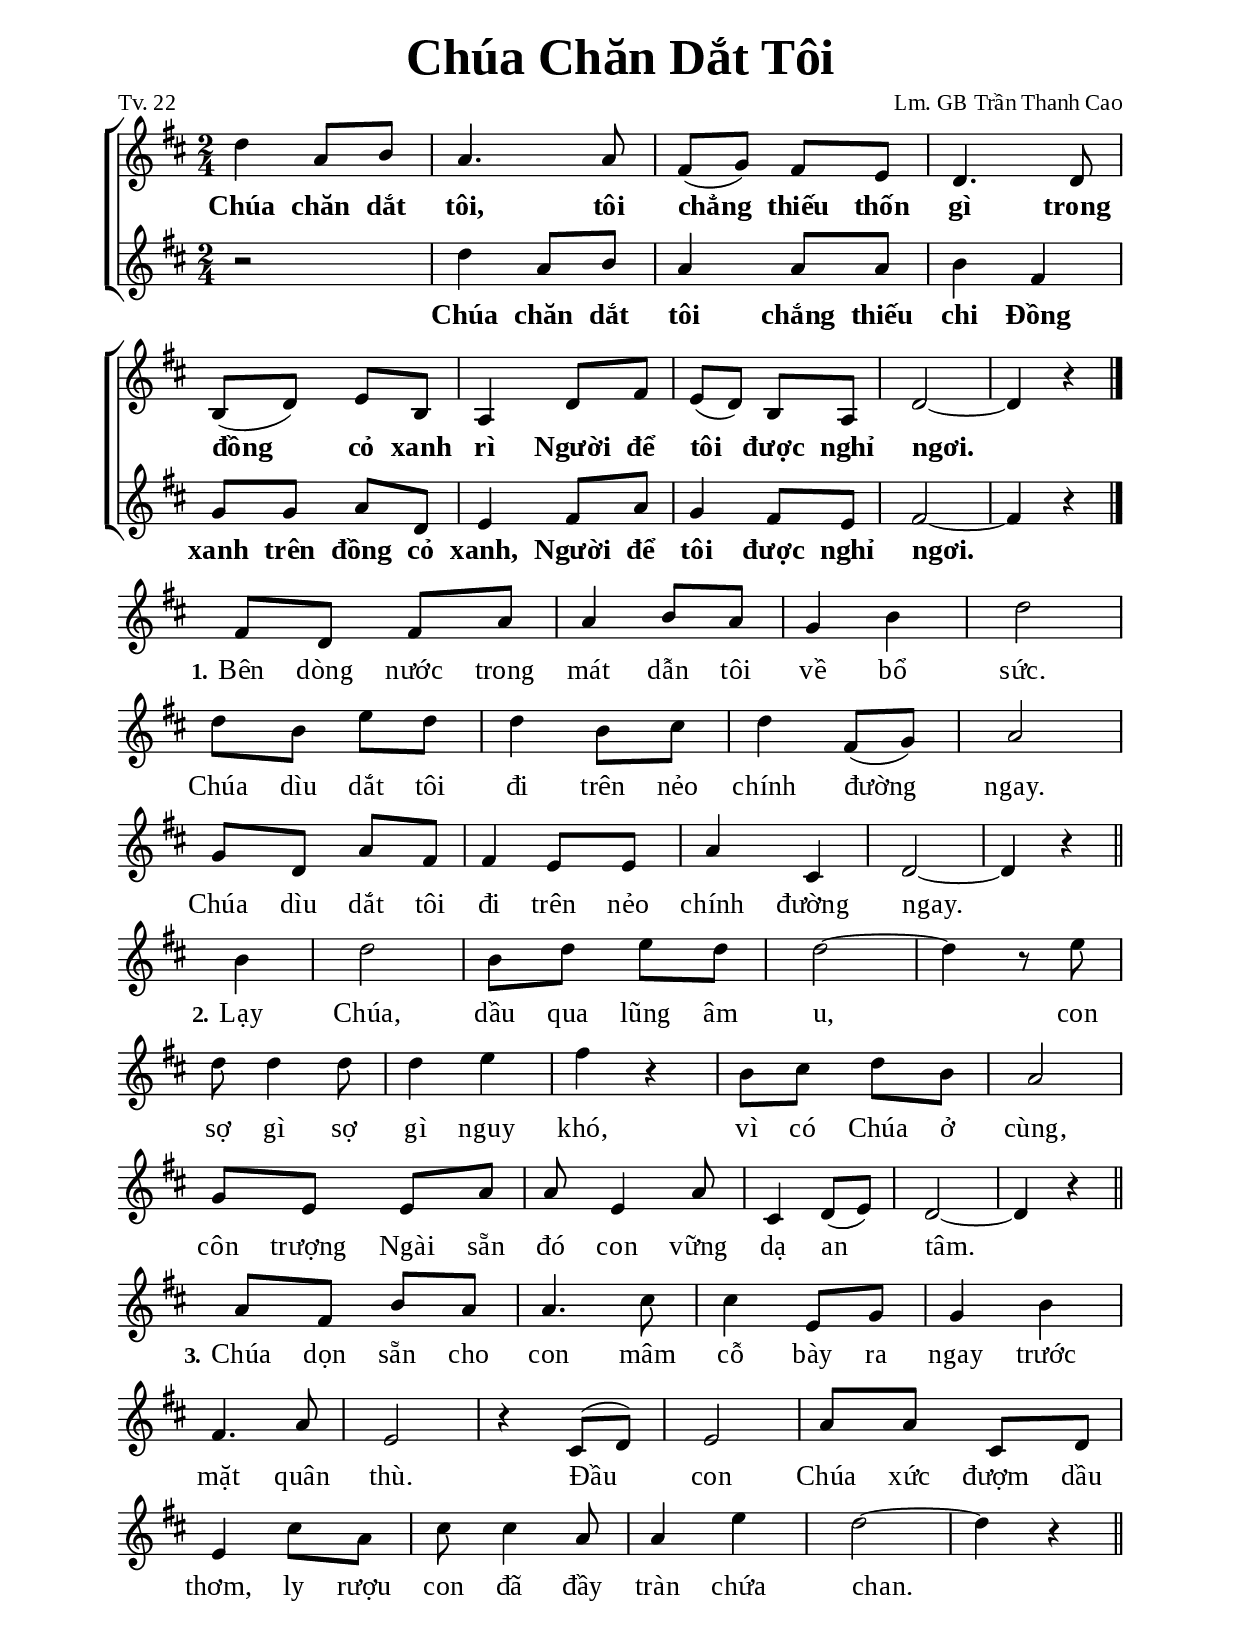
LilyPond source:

% Cài đặt chung
\version "2.22.1"
\include "english.ly"

\header {
  title = \markup { \fontsize #3 "Chúa Chăn Dắt Tôi" }
  poet = "Tv. 22"
  composer = "Lm. GB Trần Thanh Cao"
  %arranger = " "
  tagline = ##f
}

% Nhạc điệp khúc
nhacDiepKhucBas = \relative c'' {
  r2 |
  d4 a8 b |
  a4 a8 a 
  b4 fs |
  g8 g a d, |
  e4 fs8 a |
  g4 fs8 e |
  fs2 ~ |
  fs4 r \bar "|."
}

nhacDiepKhucSop = \relative c'' {
  d4 a8 b |
  a4. a8 |
  fs (g) fs e |
  d4. d8 |
  b (d) e b |
  a4 d8 fs |
  e (d) b a |
  d2 ~ |
  d4 r \bar "|."
}

% Nhạc phiên khúc
nhacPhienKhucMot = \relative c' {
  fs8 d fs a |
  a4 b8 a |
  g4 b |
  d2 |
  d8 b e d |
  d4 b8 cs |
  d4 fs,8 (g) |
  a2 |
  g8 d a' fs |
  fs4 e8 e |
  a4 cs, |
  d2 ~ |
  d4 r \bar "||"
}

nhacPhienKhucHai = \relative c'' {
  \partial 4 b4 |
  d2 |
  b8 d e d |
  d2 ~ |
  d4 r8 e |
  d d4 d8 |
  d4 e fs r |
  b,8 cs d b |
  a2 |
  g8 e e a |
  a e4 a8 |
  cs,4 d8 (e) |
  d2 ~ |
  d4 r \bar "||"
}

nhacPhienKhucBa = \relative c'' {
  a8 fs b a |
  a4. cs8 |
  cs4 e,8 g |
  g4 b |
  fs4. a8 |
  e2 |
  r4 cs8 ^(d) |
  e2 |
  a8 a cs, d |
  e4 cs'8 a |
  cs8 cs4 a8 |
  a4 e' |
  d2 ~ |
  d4 r \bar "||"
}

nhacPhienKhucBon = \relative c'' {
  \partial 4 g8 b |
  d2 |
  b4 d8 e |
  d2 |
  r4 d8 d |
  e4. d8 |
  e8 \acciaccatura e fs4 d8 |
  a2 |
  g4 b |
  d e |
  a,4. (b8) |
  a2 ( |
  a4) cs8 a |
  cs4 cs8 a |
  fs4 cs' |
  d2 ( |
  d4) r \bar "||"
}

% Lời điệp khúc
loiDiepKhucSop = \lyricmode {
  Chúa chăn dắt tôi,
  tôi chẳng thiếu thốn gì
  trong đồng cỏ xanh rì
  Người để tôi được nghỉ ngơi.
}

loiDiepKhucBas = \lyricmode {
  Chúa chăn dắt tôi
  chắng thiếu chi
  Đồng xanh trên đồng cỏ xanh,
  Người để tôi được nghỉ ngơi.
}

% Lời phiên khúc
loiPhienKhucMot = \lyricmode {
  \set stanza = #"1."
  Bên dòng nước trong mát dẫn tôi về bổ sức.
  Chúa dìu dắt tôi đi trên nẻo chính đường ngay.
  Chúa dìu dắt tôi đi trên nẻo chính đường ngay.
}

loiPhienKhucHai = \lyricmode {
  \set stanza = #"2."
  Lạy Chúa, dầu qua lũng âm u,
  con sợ gì sợ gì nguy khó,
  vì có Chúa ở cùng,
  côn trượng Ngài sẵn đó con vững dạ an tâm.
}

loiPhienKhucBa = \lyricmode {
  \set stanza = #"3."
  Chúa dọn sẵn cho con mâm cỗ bày ra ngay trước mặt quân thù.
  Đầu con Chúa xức đượm dầu thơm,
  ly rượu con đã đầy tràn chứa chan.
}

loiPhienKhucBon = \lyricmode {
  \set stanza = #"4."
  Tình thương Chúa và muôn phúc lộc,
  hằng dõi theo dõi theo suốt cuộc đời
  và tôi sống ở nhà Người những ngày tháng,
  những năm dài triền miên.
}


% Dàn trang
\paper {
  #(set-paper-size "a4")
  top-margin = 10\mm
  bottom-margin = 10\mm
  left-margin = 20\mm
  right-margin = 20\mm
  indent = #0
  #(define fonts
    (make-pango-font-tree
      "Liberation Serif"
      "Liberation Serif"
      "Liberation Serif"
      (/ 20 20)))
  page-count = #1
  system-system-spacing = #'((basic-distance . 11)
                             (minimum-distance . 11)
                             (padding . 1))
  score-system-spacing = #'((basic-distance . 11)
                             (minimum-distance . 11)
                             (padding . 1))
}

% Thiết lập tông và nhịp
TongNhip = { \key d \major \time 2/4 }

\score {
  \new ChoirStaff <<
     \new Staff = diepKhuc \with {
        \consists "Merge_rests_engraver"
        %\magnifyStaff #(magstep +1)
      }
      <<
      \new Voice = beSop {
        \TongNhip \stemNeutral \nhacDiepKhucSop
      }
      \new Lyrics \lyricsto beSop \loiDiepKhucSop
    >>
    \new Staff <<
      \new Voice = beBas {
        \TongNhip \stemNeutral \nhacDiepKhucBas
      }
      \new Lyrics \with {
          \override VerticalAxisGroup.
            nonstaff-relatedstaff-spacing.padding = #0.5
          \override VerticalAxisGroup.
            nonstaff-unrelatedstaff-spacing.padding = #1
        }
        \lyricsto beBas \loiDiepKhucBas
    >>
  >>
  \layout {
    \override Lyrics.LyricText.font-series = #'bold
    \override Lyrics.LyricText.font-size = #+2
    \override Lyrics.LyricSpace.minimum-distance = #1.5
    \override Score.BarNumber.break-visibility = ##(#f #f #f)
    \override Score.SpacingSpanner.uniform-stretching = ##t
  }
}

\score {
  \new ChoirStaff <<
    \new Staff = phienKhuc \with {
        %\magnifyStaff #(magstep +1)
      }
      <<
      \new Voice = beSop {
        \TongNhip \nhacPhienKhucMot
      }
    >>
    \new Lyrics \with {
          \override VerticalAxisGroup.
            nonstaff-relatedstaff-spacing.padding = #1
          \override VerticalAxisGroup.
            nonstaff-unrelatedstaff-spacing.padding = #1
        }
        \lyricsto beSop \loiPhienKhucMot
  >>
  \layout {
    \override Staff.TimeSignature.transparent = ##t
    \override Lyrics.LyricText.font-size = #+2
    \override Lyrics.LyricSpace.minimum-distance = #3.0
    \override Score.BarNumber.break-visibility = ##(#f #f #f)
    \override Score.SpacingSpanner.uniform-stretching = ##t
  } 
}

\score {
  \new ChoirStaff <<
    \new Staff = phienKhuc \with {
        %\magnifyStaff #(magstep +1)
      }
      <<
      \new Voice = beSop {
        \TongNhip \nhacPhienKhucHai
      }
    >>
    \new Lyrics \with {
          \override VerticalAxisGroup.
            nonstaff-relatedstaff-spacing.padding = #1
          \override VerticalAxisGroup.
            nonstaff-unrelatedstaff-spacing.padding = #1
        }
        \lyricsto beSop \loiPhienKhucHai
  >>
  \layout {
    \override Staff.TimeSignature.transparent = ##t
    \override Lyrics.LyricText.font-size = #+2
    \override Lyrics.LyricSpace.minimum-distance = #3.0
    \override Score.BarNumber.break-visibility = ##(#f #f #f)
    \override Score.SpacingSpanner.uniform-stretching = ##t
  } 
}

\score {
  \new ChoirStaff <<
    \new Staff = phienKhuc \with {
        %\magnifyStaff #(magstep +1)
      }
      <<
      \new Voice = beSop {
        \TongNhip \nhacPhienKhucBa
      }
    >>
    \new Lyrics \with {
          \override VerticalAxisGroup.
            nonstaff-relatedstaff-spacing.padding = #1
          \override VerticalAxisGroup.
            nonstaff-unrelatedstaff-spacing.padding = #1
        }
        \lyricsto beSop \loiPhienKhucBa
  >>
  \layout {
    \override Staff.TimeSignature.transparent = ##t
    \override Lyrics.LyricText.font-size = #+2
    \override Lyrics.LyricSpace.minimum-distance = #3.0
    \override Score.BarNumber.break-visibility = ##(#f #f #f)
    \override Score.SpacingSpanner.uniform-stretching = ##t
  } 
}
